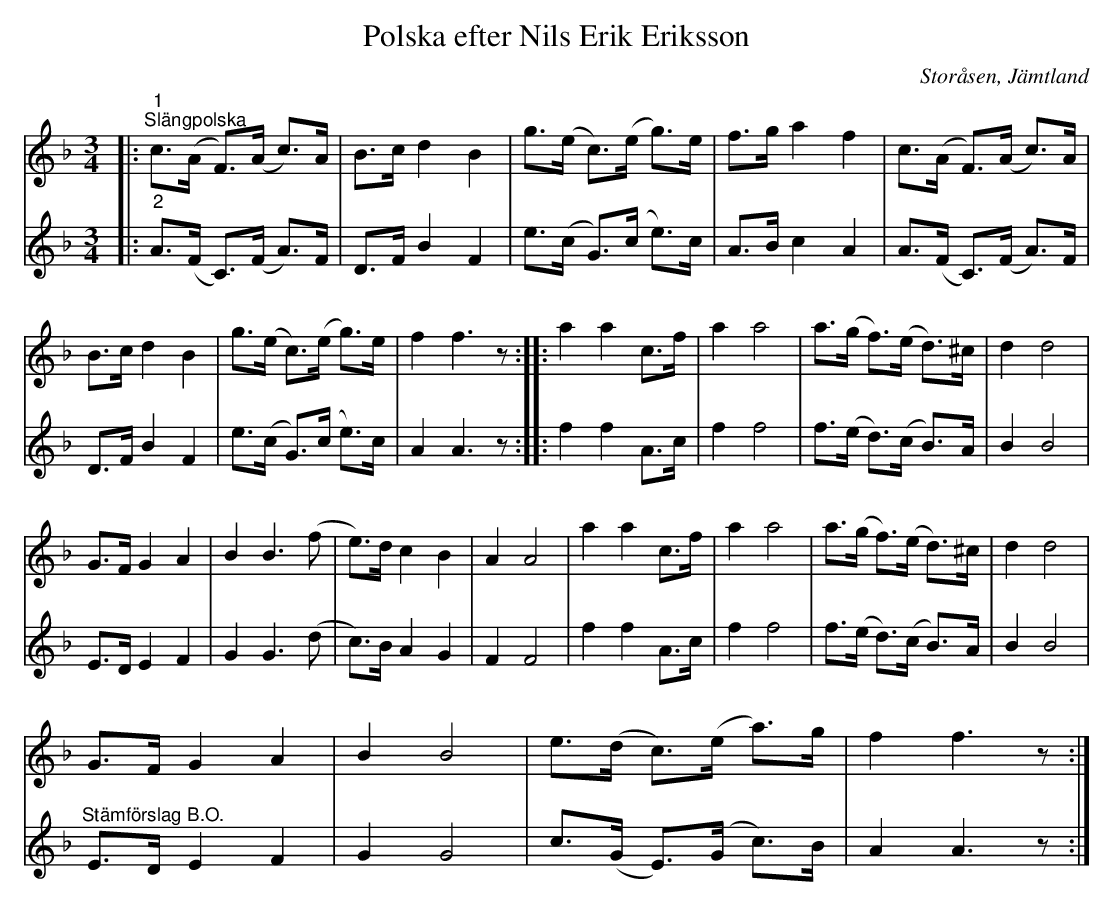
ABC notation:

X:1
T:Polska efter Nils Erik Eriksson
O:Storåsen, Jämtland
L:1/8
M:3/4
K:F
V:1
|:"^1""^Slängpolska" c>(A F>)(A c>)A | B>c d2 B2 | g>(e c>)(e g>)e | f>g a2 f2 | c>(A F>)(A c>)A |
B>c d2 B2 | g>(e c>)(e g>)e | f2 f3 z :: a2 a2 c>f | a2 a4 | a>(g f>)(e d>)^c | d2 d4 |
G>F G2 A2 | B2 B3 (f | e>)d c2 B2 | A2 A4 | a2 a2 c>f | a2 a4 | a>(g f>)(e d>)^c | d2 d4 |
G>F G2 A2 | B2 B4 | e>(d c>)(e a>)g | f2 f3 z :|
V:2
|:"^2" A>(F C>)(F A>)F | D>F B2 F2 | e>(c G>)(c e>)c | A>B c2 A2 | A>(F C>)(F A>)F | D>F B2 F2 |
e>(c G>)(c e>)c | A2 A3 z :: f2 f2 A>c | f2 f4 | f>(e d>)(c B>)A | B2 B4 | E>D E2 F2 | G2 G3 (d |
c>)B A2 G2 | F2 F4 | f2 f2 A>c | f2 f4 | f>(e d>)(c B>)A | B2 B4 |"^Stämförslag B.O." E>D E2 F2 |
G2 G4 | c>(G E>)(G c>)B | A2 A3 z :|
